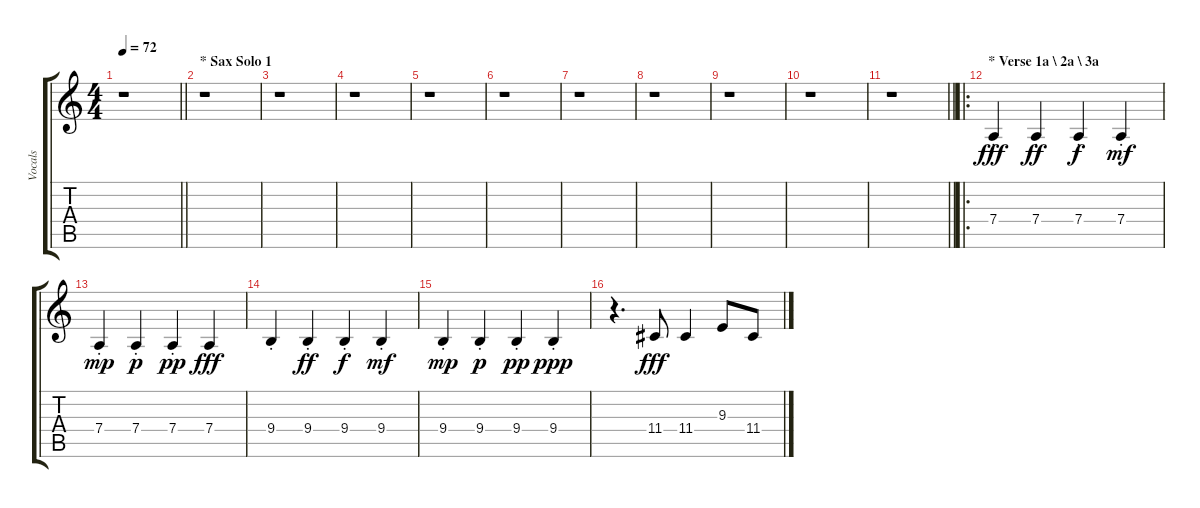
\track ("Vocals" "Vocals") {instrument lead2sawtooth}
\staff {score tabs}
\tuning (E4 B3 G3 D3 A2 E2) {hide}
\ts (4 4)
\tempo 72
\clef g2
\barLineRight lightlight
\ks c
r.1{dy mp} |
\section ("" "* Sax Solo 1")
r.1 |
r.1 |
r.1 |
r.1 |
r.1 |
r.1 |
r.1 |
r.1 |
r.1 |
\barLineRight lightlight
r.1 |
\ro
\section ("" "* Verse 1a \\ 2a \\ 3a")
7.4{st}.4{dy fff} 7.4{st}.4{dy ff} 7.4{st}.4{dy f} 7.4{st}.4{dy mf} |
7.4{st}.4{dy mp} 7.4{st}.4{dy p} 7.4{st}.4{dy pp} 7.4.4{dy fff} |
9.4{st}.4 9.4{st}.4{dy ff} 9.4{st}.4{dy f} 9.4{st}.4{dy mf} |
9.4{st}.4{dy mp} 9.4{st}.4{dy p} 9.4{st}.4{dy pp} 9.4{st}.4{dy ppp} |
r.4{d} 11.4.8{dy fff} 11.4.4 9.3.8 11.4.8
